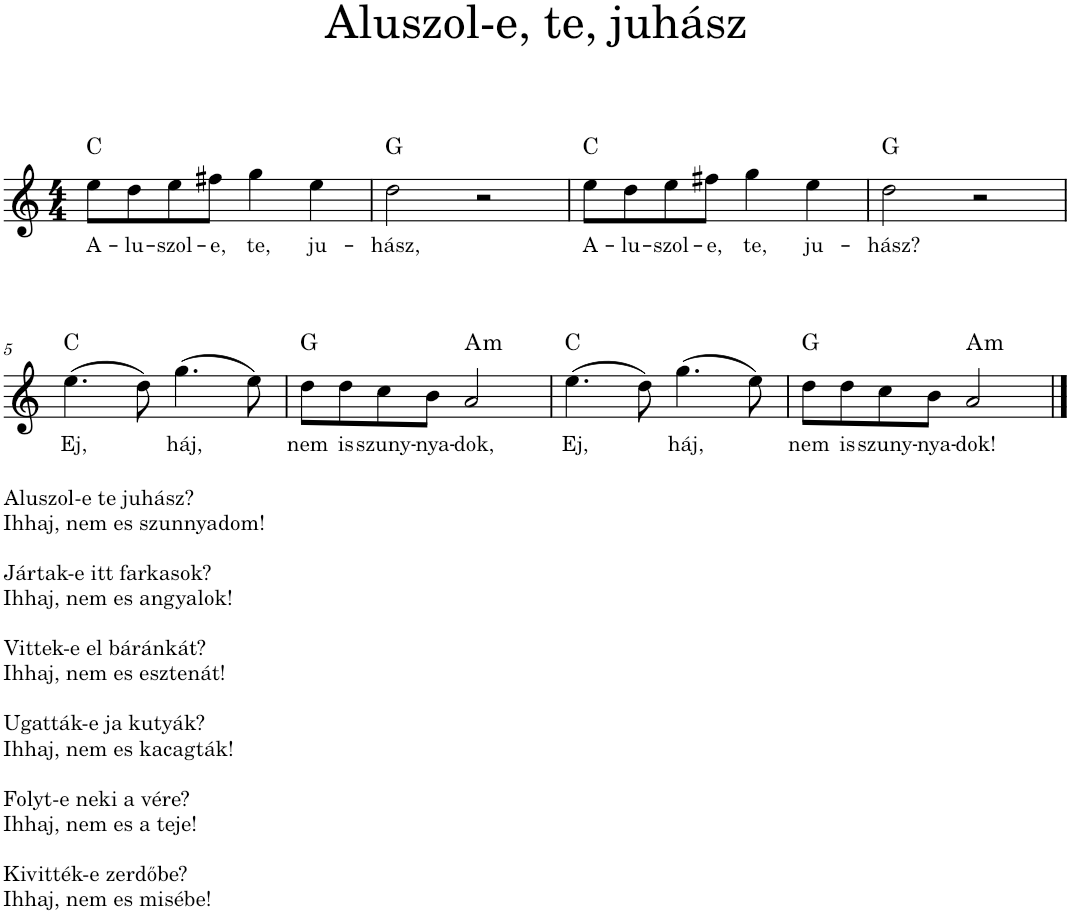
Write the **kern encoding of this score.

**kern	**text	**harte
*part1	*part1	*part1
*staff1	*staff1	*
*I"Piano	*	*
*I'Pno.	*	*
*clefG2	*	*
*k[]	*	*
*M4/4	*	*
=1	=1	=1
!	!LO:LY:b	!
8ee\L	A-	C:maj
!	!LO:LY:b	!
8dd\	-lu-	.
!	!LO:LY:b	!
8ee\	-szol-	.
!	!LO:LY:b	!
8ff#X\J	-e,	.
!	!LO:LY:b	!
4gg\	te,	.
!	!LO:LY:b	!
4ee\	ju-	.
=2	=2	=2
!	!LO:LY:b	!
2dd\	-hász,	G:maj
2r	.	.
=3	=3	=3
!	!LO:LY:b	!
8ee\L	A-	C:maj
!	!LO:LY:b	!
8dd\	-lu-	.
!	!LO:LY:b	!
8ee\	-szol-	.
!	!LO:LY:b	!
8ff#X\J	-e,	.
!	!LO:LY:b	!
4gg\	te,	.
!	!LO:LY:b	!
4ee\	ju-	.
=4	=4	=4
!	!LO:LY:b	!
2dd\	-hász?	G:maj
2r	.	.
!!LO:LB:g=z
=5	=5	=5
!LO:TX:b:t=Aluszol-e te juhász?	!	!
!LO:TX:b:t=Ihhaj, nem es szunnyadom!	!	!
!LO:TX:b:t=Jártak-e itt farkasok?	!	!
!LO:TX:b:t=Ihhaj, nem es angyalok!	!	!
!LO:TX:b:t=Vittek-e el báránkát?	!	!
!LO:TX:b:t=Ihhaj, nem es esztenát!	!	!
!LO:TX:b:t=Ugatták-e ja kutyák?	!	!
!LO:TX:b:t=Ihhaj, nem es kacagták!	!	!
!LO:TX:b:t=Folyt-e neki a vére?	!	!
!LO:TX:b:t=Ihhaj, nem es a teje!	!	!
!LO:TX:b:t=Kivitték-e zerdőbe?	!	!
!LO:TX:b:t=Ihhaj, nem es misébe!	!	!
!	!LO:LY:b	!
(4.ee\	Ej,	C:maj
8dd\)	.	.
!	!LO:LY:b	!
(4.gg\	háj,	.
8ee\)	.	.
=6	=6	=6
!	!LO:LY:b	!
8dd\L	nem	G:maj
!	!LO:LY:b	!
8dd\	is	.
!	!LO:LY:b	!
8cc\	szuny-	.
!	!LO:LY:b	!
8b\J	-nya-	.
!	!LO:LY:b	!LO:H:kt=m
2a/	-dok,	A:min
=7	=7	=7
!	!LO:LY:b	!
(4.ee\	Ej,	C:maj
8dd\)	.	.
!	!LO:LY:b	!
(4.gg\	háj,	.
8ee\)	.	.
=8	=8	=8
!	!LO:LY:b	!
8dd\L	nem	G:maj
!	!LO:LY:b	!
8dd\	is	.
!	!LO:LY:b	!
8cc\	szuny-	.
!	!LO:LY:b	!
8b\J	-nya-	.
!	!LO:LY:b	!LO:H:kt=m
2a/	-dok!	A:min
==	==	==
*-	*-	*-
